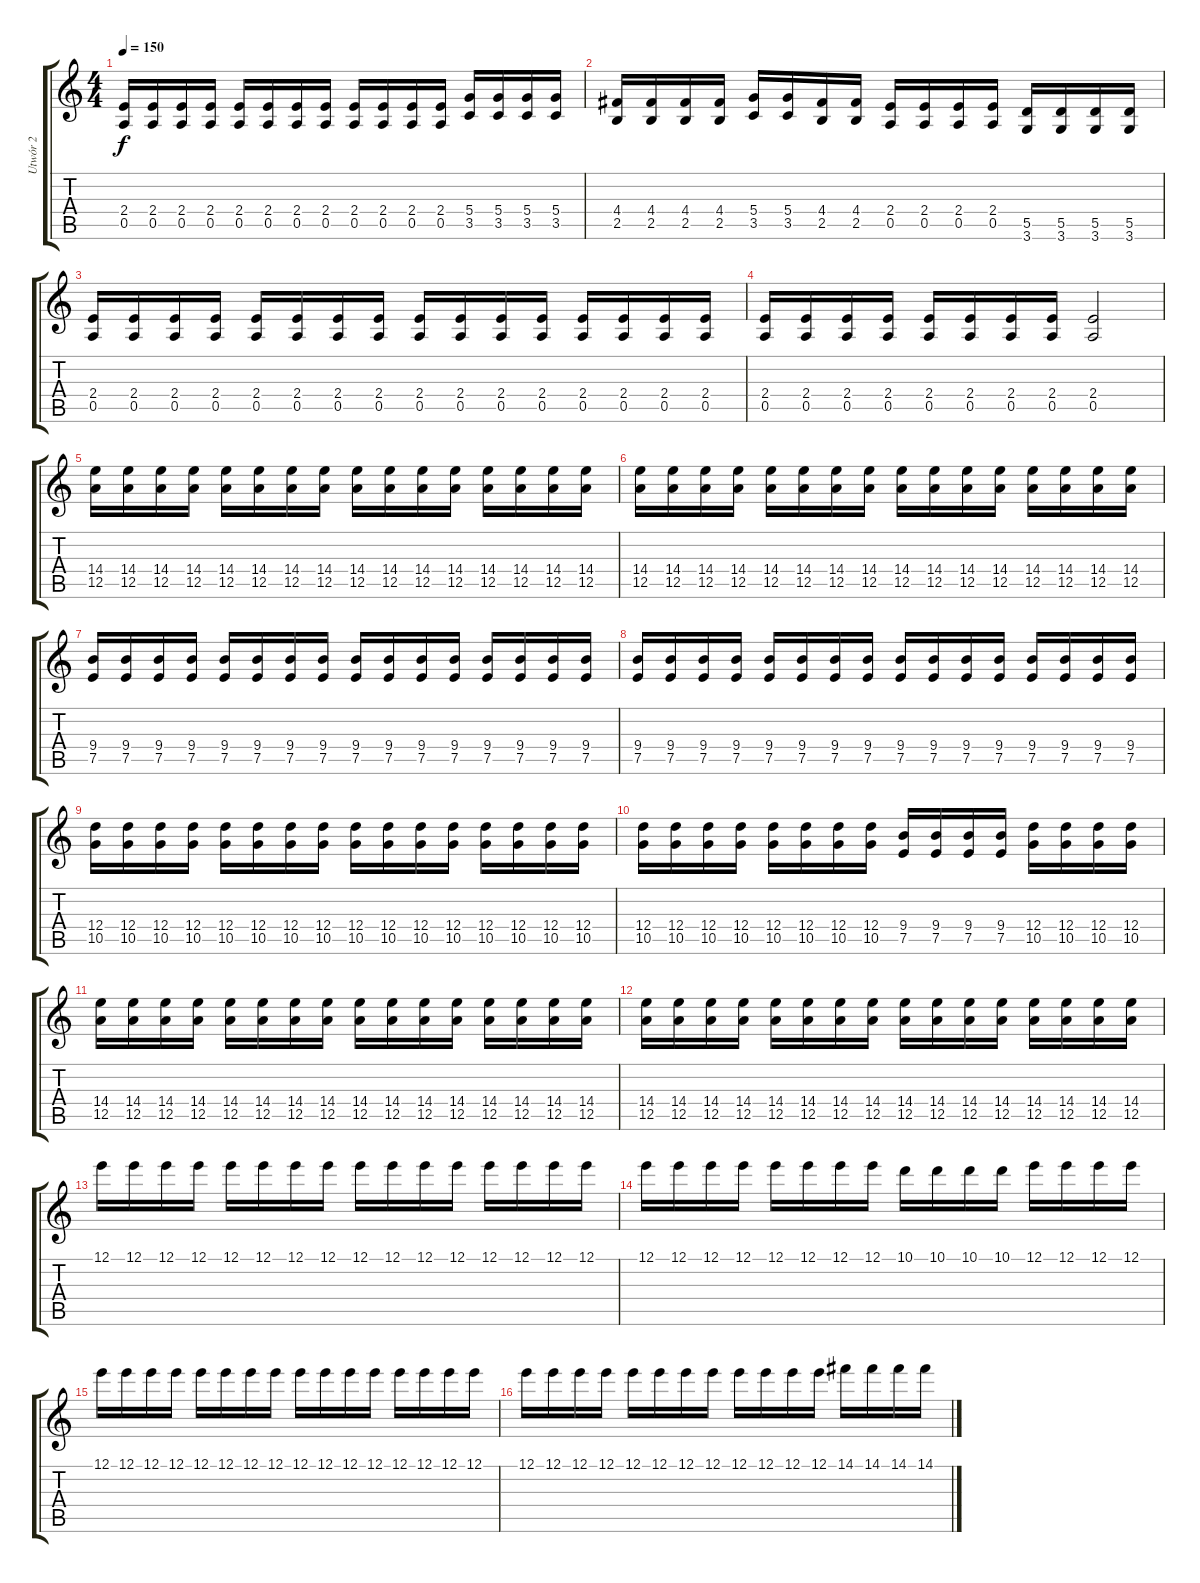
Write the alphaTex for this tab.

\track ("Utwór 2" "Utwór 2") {instrument distortionguitar}
\staff {score tabs}
\tuning (E4 B3 G3 D3 A2 E2) {hide}
\ts (4 4)
\tempo 150
\clef g2
\ks c
(2.4 0.5).16{dy f} (2.4 0.5).16 (2.4 0.5).16 (2.4 0.5).16 (2.4 0.5).16 (2.4 0.5).16 (2.4 0.5).16 (2.4 0.5).16 (2.4 0.5).16 (2.4 0.5).16 (2.4 0.5).16 (2.4 0.5).16 (5.4 3.5).16 (5.4 3.5).16 (5.4 3.5).16 (5.4 3.5).16 |
(4.4 2.5).16 (4.4 2.5).16 (4.4 2.5).16 (4.4 2.5).16 (5.4 3.5).16 (5.4 3.5).16 (4.4 2.5).16 (4.4 2.5).16 (2.4 0.5).16 (2.4 0.5).16 (2.4 0.5).16 (2.4 0.5).16 (5.5 3.6).16 (5.5 3.6).16 (5.5 3.6).16 (5.5 3.6).16 |
(2.4 0.5).16 (2.4 0.5).16 (2.4 0.5).16 (2.4 0.5).16 (2.4 0.5).16 (2.4 0.5).16 (2.4 0.5).16 (2.4 0.5).16 (2.4 0.5).16 (2.4 0.5).16 (2.4 0.5).16 (2.4 0.5).16 (2.4 0.5).16 (2.4 0.5).16 (2.4 0.5).16 (2.4 0.5).16 |
(2.4 0.5).16 (2.4 0.5).16 (2.4 0.5).16 (2.4 0.5).16 (2.4 0.5).16 (2.4 0.5).16 (2.4 0.5).16 (2.4 0.5).16 (2.4 0.5).2 |
(14.4 12.5).16 (14.4 12.5).16 (14.4 12.5).16 (14.4 12.5).16 (14.4 12.5).16 (14.4 12.5).16 (14.4 12.5).16 (14.4 12.5).16 (14.4 12.5).16 (14.4 12.5).16 (14.4 12.5).16 (14.4 12.5).16 (14.4 12.5).16 (14.4 12.5).16 (14.4 12.5).16 (14.4 12.5).16 |
(14.4 12.5).16 (14.4 12.5).16 (14.4 12.5).16 (14.4 12.5).16 (14.4 12.5).16 (14.4 12.5).16 (14.4 12.5).16 (14.4 12.5).16 (14.4 12.5).16 (14.4 12.5).16 (14.4 12.5).16 (14.4 12.5).16 (14.4 12.5).16 (14.4 12.5).16 (14.4 12.5).16 (14.4 12.5).16 |
(9.4 7.5).16 (9.4 7.5).16 (9.4 7.5).16 (9.4 7.5).16 (9.4 7.5).16 (9.4 7.5).16 (9.4 7.5).16 (9.4 7.5).16 (9.4 7.5).16 (9.4 7.5).16 (9.4 7.5).16 (9.4 7.5).16 (9.4 7.5).16 (9.4 7.5).16 (9.4 7.5).16 (9.4 7.5).16 |
(9.4 7.5).16 (9.4 7.5).16 (9.4 7.5).16 (9.4 7.5).16 (9.4 7.5).16 (9.4 7.5).16 (9.4 7.5).16 (9.4 7.5).16 (9.4 7.5).16 (9.4 7.5).16 (9.4 7.5).16 (9.4 7.5).16 (9.4 7.5).16 (9.4 7.5).16 (9.4 7.5).16 (9.4 7.5).16 |
(12.4 10.5).16 (12.4 10.5).16 (12.4 10.5).16 (12.4 10.5).16 (12.4 10.5).16 (12.4 10.5).16 (12.4 10.5).16 (12.4 10.5).16 (12.4 10.5).16 (12.4 10.5).16 (12.4 10.5).16 (12.4 10.5).16 (12.4 10.5).16 (12.4 10.5).16 (12.4 10.5).16 (12.4 10.5).16 |
(12.4 10.5).16 (12.4 10.5).16 (12.4 10.5).16 (12.4 10.5).16 (12.4 10.5).16 (12.4 10.5).16 (12.4 10.5).16 (12.4 10.5).16 (9.4 7.5).16 (9.4 7.5).16 (9.4 7.5).16 (9.4 7.5).16 (12.4 10.5).16 (12.4 10.5).16 (12.4 10.5).16 (12.4 10.5).16 |
(14.4 12.5).16 (14.4 12.5).16 (14.4 12.5).16 (14.4 12.5).16 (14.4 12.5).16 (14.4 12.5).16 (14.4 12.5).16 (14.4 12.5).16 (14.4 12.5).16 (14.4 12.5).16 (14.4 12.5).16 (14.4 12.5).16 (14.4 12.5).16 (14.4 12.5).16 (14.4 12.5).16 (14.4 12.5).16 |
(14.4 12.5).16 (14.4 12.5).16 (14.4 12.5).16 (14.4 12.5).16 (14.4 12.5).16 (14.4 12.5).16 (14.4 12.5).16 (14.4 12.5).16 (14.4 12.5).16 (14.4 12.5).16 (14.4 12.5).16 (14.4 12.5).16 (14.4 12.5).16 (14.4 12.5).16 (14.4 12.5).16 (14.4 12.5).16 |
12.1.16 12.1.16 12.1.16 12.1.16 12.1.16 12.1.16 12.1.16 12.1.16 12.1.16 12.1.16 12.1.16 12.1.16 12.1.16 12.1.16 12.1.16 12.1.16 |
12.1.16 12.1.16 12.1.16 12.1.16 12.1.16 12.1.16 12.1.16 12.1.16 10.1.16 10.1.16 10.1.16 10.1.16 12.1.16 12.1.16 12.1.16 12.1.16 |
12.1.16 12.1.16 12.1.16 12.1.16 12.1.16 12.1.16 12.1.16 12.1.16 12.1.16 12.1.16 12.1.16 12.1.16 12.1.16 12.1.16 12.1.16 12.1.16 |
12.1.16 12.1.16 12.1.16 12.1.16 12.1.16 12.1.16 12.1.16 12.1.16 12.1.16 12.1.16 12.1.16 12.1.16 14.1.16 14.1.16 14.1.16 14.1.16
